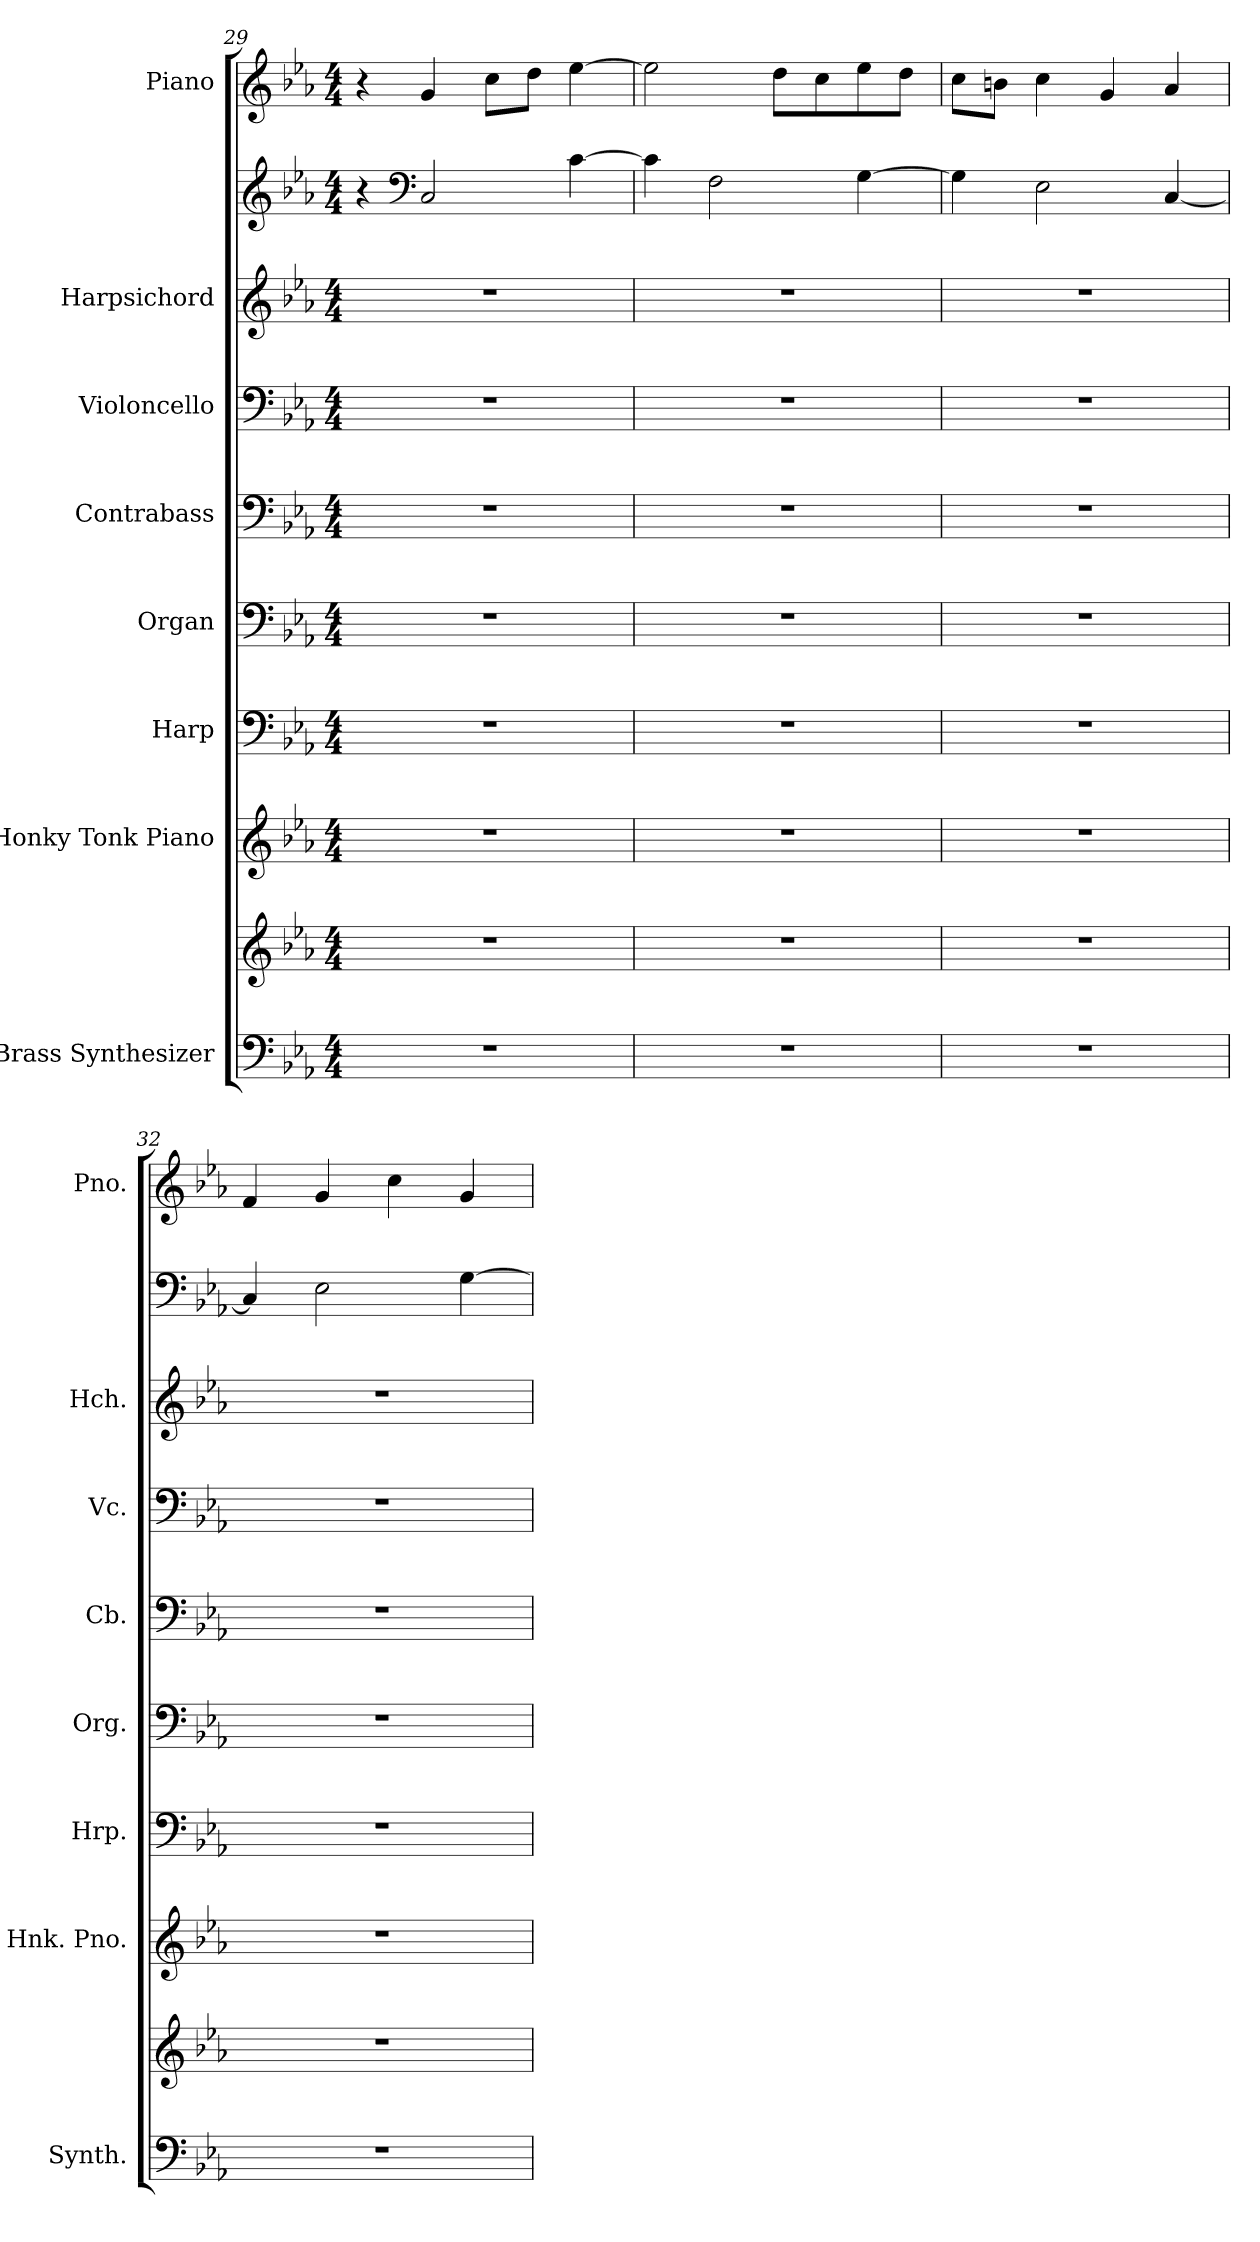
**kern	**kern	**kern	**kern	**kern	**kern	**kern	**kern	**kern	**kern
*part8	*part8	*part7	*part6	*part5	*part4	*part3	*part2	*part2	*part1
*staff10	*staff9	*staff8	*staff7	*staff6	*staff5	*staff4	*staff3	*staff2	*staff1
*I"Brass Synthesizer	*	*I"Honky Tonk Piano	*I"Harp	*I"Organ	*I"Contrabass	*I"Violoncello	*I"Harpsichord	*	*I"Piano
*I'Synth.	*	*I'Hnk. Pno.	*I'Hrp.	*I'Org.	*I'Cb.	*I'Vc.	*I'Hch.	*	*I'Pno.
*clefF4	*clefG2	*clefG2	*clefF4	*clefF4	*clefF4	*clefF4	*clefG2	*clefG2	*clefG2
*	*	*	*	*	*ITrd7c12	*	*	*	*
*k[b-e-a-]	*k[b-e-a-]	*k[b-e-a-]	*k[b-e-a-]	*k[b-e-a-]	*k[b-e-a-]	*k[b-e-a-]	*k[b-e-a-]	*k[b-e-a-]	*k[b-e-a-]
*M4/4	*M4/4	*M4/4	*M4/4	*M4/4	*M4/4	*M4/4	*M4/4	*M4/4	*M4/4
*MM50	*MM50	*MM50	*MM50	*MM50	*MM50	*MM50	*MM50	*MM50	*MM50
=29	=29	=29	=29	=29	=29	=29	=29	=29	=29
1r	1r	1r	1r	1r	1r	1r	1r	4r	4r
*	*	*	*	*	*	*	*	*clefF4	*
*	*	*	*	*	*	*	*	*	*MM180
.	.	.	.	.	.	.	.	2C/	4g/
.	.	.	.	.	.	.	.	.	8cc\L
.	.	.	.	.	.	.	.	.	8dd\J
.	.	.	.	.	.	.	.	[4c\	[4ee-\
=30	=30	=30	=30	=30	=30	=30	=30	=30	=30
1r	1r	1r	1r	1r	1r	1r	1r	4c\]	2ee-\]
.	.	.	.	.	.	.	.	2F\	.
.	.	.	.	.	.	.	.	.	8dd\L
.	.	.	.	.	.	.	.	.	8cc\
.	.	.	.	.	.	.	.	[4G\	8ee-\
.	.	.	.	.	.	.	.	.	8dd\J
=31	=31	=31	=31	=31	=31	=31	=31	=31	=31
1r	1r	1r	1r	1r	1r	1r	1r	4G\]	8cc\L
.	.	.	.	.	.	.	.	.	8bn\J
.	.	.	.	.	.	.	.	2E-\	4cc\
.	.	.	.	.	.	.	.	.	4g/
.	.	.	.	.	.	.	.	[4C/	4a-/
=32	=32	=32	=32	=32	=32	=32	=32	=32	=32
1r	1r	1r	1r	1r	1r	1r	1r	4C/]	4f/
.	.	.	.	.	.	.	.	2E-\	4g/
.	.	.	.	.	.	.	.	.	4cc\
.	.	.	.	.	.	.	.	[4G\	4g/
=	=	=	=	=	=	=	=	=	=
*-	*-	*-	*-	*-	*-	*-	*-	*-	*-
